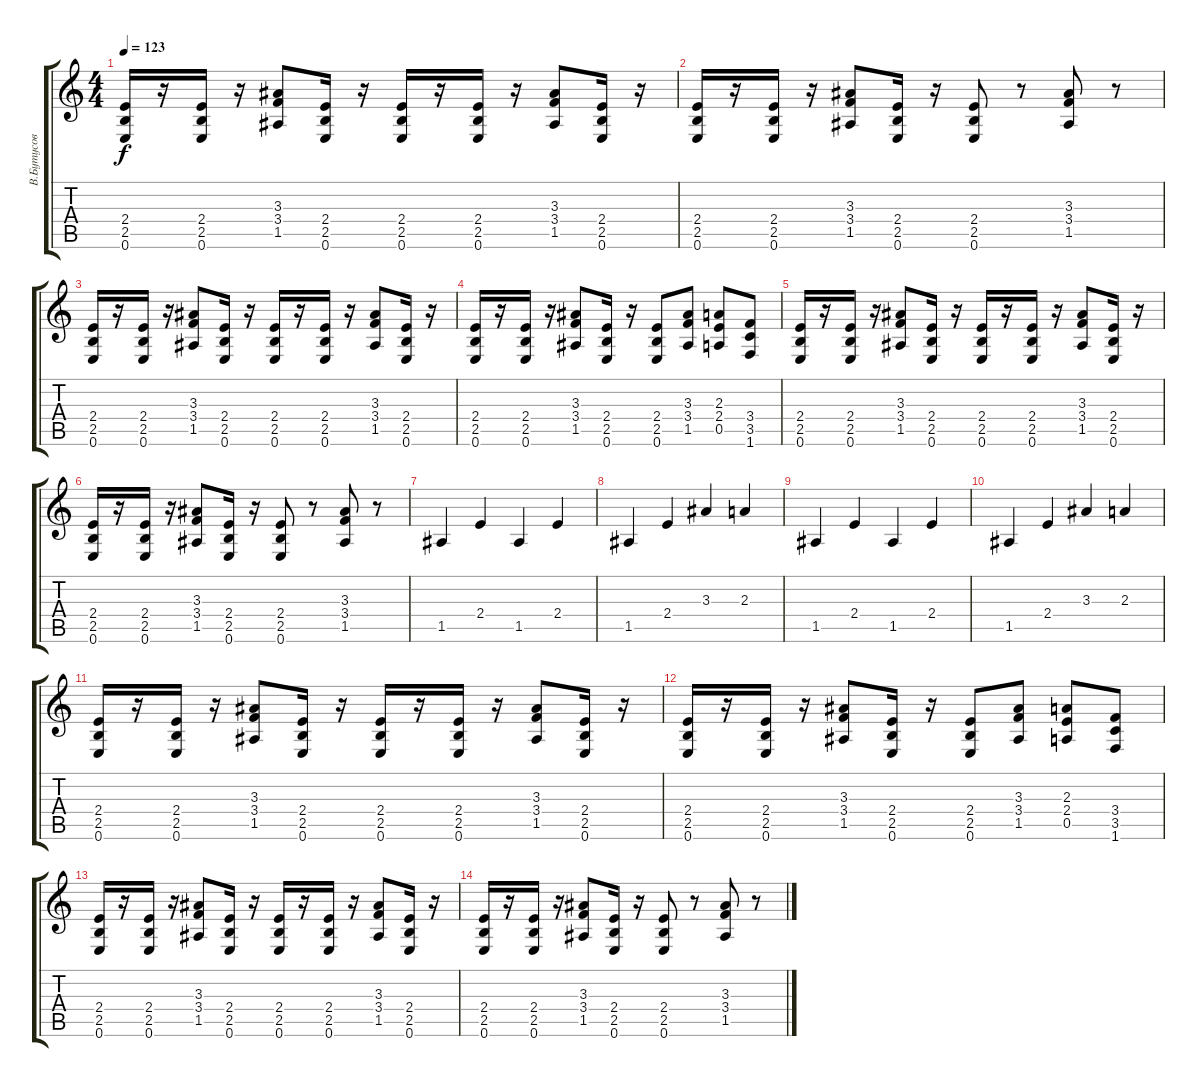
\track ("В.Бутусов" "В.Бутусов") {instrument overdrivenguitar}
\staff {score tabs}
\tuning (E4 B3 G3 D3 A2 E2) {hide}
\ts (4 4)
\tempo 123
\clef g2
\ks c
(2.4 2.5 0.6).16{dy f} r.16 (2.4 2.5 0.6).16 r.16 (3.3 3.4 1.5).8 (2.4 2.5 0.6).16 r.16 (2.4 2.5 0.6).16 r.16 (2.4 2.5 0.6).16 r.16 (3.3 3.4 1.5).8 (2.4 2.5 0.6).16 r.16 |
(2.4 2.5 0.6).16 r.16 (2.4 2.5 0.6).16 r.16 (3.3 3.4 1.5).8 (2.4 2.5 0.6).16 r.16 (2.4 2.5 0.6).8 r.8 (3.3 3.4 1.5).8 r.8 |
(2.4 2.5 0.6).16 r.16 (2.4 2.5 0.6).16 r.16 (3.3 3.4 1.5).8 (2.4 2.5 0.6).16 r.16 (2.4 2.5 0.6).16 r.16 (2.4 2.5 0.6).16 r.16 (3.3 3.4 1.5).8 (2.4 2.5 0.6).16 r.16 |
(2.4 2.5 0.6).16 r.16 (2.4 2.5 0.6).16 r.16 (3.3 3.4 1.5).8 (2.4 2.5 0.6).16 r.16 (2.4 2.5 0.6).8 (3.3 3.4 1.5).8 (2.3 2.4 0.5).8 (3.4 3.5 1.6).8 |
(2.4 2.5 0.6).16 r.16 (2.4 2.5 0.6).16 r.16 (3.3 3.4 1.5).8 (2.4 2.5 0.6).16 r.16 (2.4 2.5 0.6).16 r.16 (2.4 2.5 0.6).16 r.16 (3.3 3.4 1.5).8 (2.4 2.5 0.6).16 r.16 |
(2.4 2.5 0.6).16 r.16 (2.4 2.5 0.6).16 r.16 (3.3 3.4 1.5).8 (2.4 2.5 0.6).16 r.16 (2.4 2.5 0.6).8 r.8 (3.3 3.4 1.5).8 r.8 |
1.5.4 2.4.4 1.5.4 2.4.4 |
1.5.4 2.4.4 3.3.4 2.3.4 |
1.5.4 2.4.4 1.5.4 2.4.4 |
1.5.4 2.4.4 3.3.4 2.3.4 |
(2.4 2.5 0.6).16 r.16 (2.4 2.5 0.6).16 r.16 (3.3 3.4 1.5).8 (2.4 2.5 0.6).16 r.16 (2.4 2.5 0.6).16 r.16 (2.4 2.5 0.6).16 r.16 (3.3 3.4 1.5).8 (2.4 2.5 0.6).16 r.16 |
(2.4 2.5 0.6).16 r.16 (2.4 2.5 0.6).16 r.16 (3.3 3.4 1.5).8 (2.4 2.5 0.6).16 r.16 (2.4 2.5 0.6).8 (3.3 3.4 1.5).8 (2.3 2.4 0.5).8 (3.4 3.5 1.6).8 |
(2.4 2.5 0.6).16 r.16 (2.4 2.5 0.6).16 r.16 (3.3 3.4 1.5).8 (2.4 2.5 0.6).16 r.16 (2.4 2.5 0.6).16 r.16 (2.4 2.5 0.6).16 r.16 (3.3 3.4 1.5).8 (2.4 2.5 0.6).16 r.16 |
(2.4 2.5 0.6).16 r.16 (2.4 2.5 0.6).16 r.16 (3.3 3.4 1.5).8 (2.4 2.5 0.6).16 r.16 (2.4 2.5 0.6).8 r.8 (3.3 3.4 1.5).8 r.8
